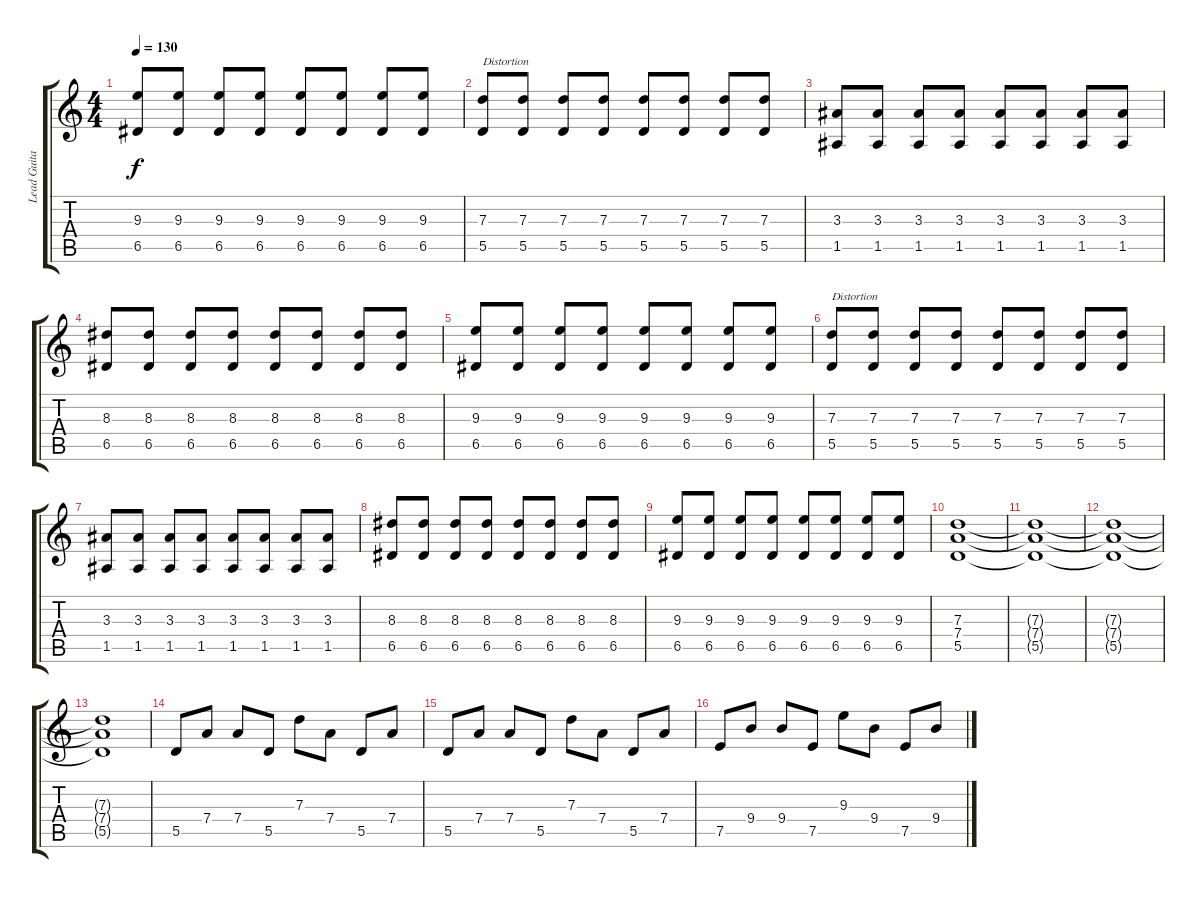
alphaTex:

\track ("Lead Guitar" "Lead Guita") {instrument electricguitarjazz}
\staff {score tabs}
\tuning (E4 B3 G3 D3 A2 E2) {hide}
\ts (4 4)
\tempo 130
\clef g2
\ks c
(9.3 6.5).8{dy f} (9.3 6.5).8 (9.3 6.5).8 (9.3 6.5).8 (9.3 6.5).8 (9.3 6.5).8 (9.3 6.5).8 (9.3 6.5).8 |
(7.3 5.5).8{txt "Distortion" instrument distortionguitar} (7.3 5.5).8 (7.3 5.5).8 (7.3 5.5).8 (7.3 5.5).8 (7.3 5.5).8 (7.3 5.5).8 (7.3 5.5).8 |
(3.3 1.5).8 (3.3 1.5).8 (3.3 1.5).8 (3.3 1.5).8 (3.3 1.5).8 (3.3 1.5).8 (3.3 1.5).8 (3.3 1.5).8 |
(8.3 6.5).8 (8.3 6.5).8 (8.3 6.5).8 (8.3 6.5).8 (8.3 6.5).8 (8.3 6.5).8 (8.3 6.5).8 (8.3 6.5).8 |
(9.3 6.5).8 (9.3 6.5).8 (9.3 6.5).8 (9.3 6.5).8 (9.3 6.5).8 (9.3 6.5).8 (9.3 6.5).8 (9.3 6.5).8 |
(7.3 5.5).8{txt "Distortion" instrument distortionguitar} (7.3 5.5).8 (7.3 5.5).8 (7.3 5.5).8 (7.3 5.5).8 (7.3 5.5).8 (7.3 5.5).8 (7.3 5.5).8 |
(3.3 1.5).8 (3.3 1.5).8 (3.3 1.5).8 (3.3 1.5).8 (3.3 1.5).8 (3.3 1.5).8 (3.3 1.5).8 (3.3 1.5).8 |
(8.3 6.5).8 (8.3 6.5).8 (8.3 6.5).8 (8.3 6.5).8 (8.3 6.5).8 (8.3 6.5).8 (8.3 6.5).8 (8.3 6.5).8 |
(9.3 6.5).8 (9.3 6.5).8 (9.3 6.5).8 (9.3 6.5).8 (9.3 6.5).8 (9.3 6.5).8 (9.3 6.5).8 (9.3 6.5).8 |
(7.3 7.4 5.5).1 |
(7.3{t} 7.4{t} 5.5{t}).1 |
(7.3{t} 7.4{t} 5.5{t}).1 |
(7.3{t} 7.4{t} 5.5{t}).1 |
5.5.8{instrument electricguitarjazz} 7.4.8 7.4.8 5.5.8 7.3.8 7.4.8 5.5.8 7.4.8 |
5.5.8{instrument electricguitarjazz} 7.4.8 7.4.8 5.5.8 7.3.8 7.4.8 5.5.8 7.4.8 |
7.5.8{instrument electricguitarjazz} 9.4.8 9.4.8 7.5.8 9.3.8 9.4.8 7.5.8 9.4.8
